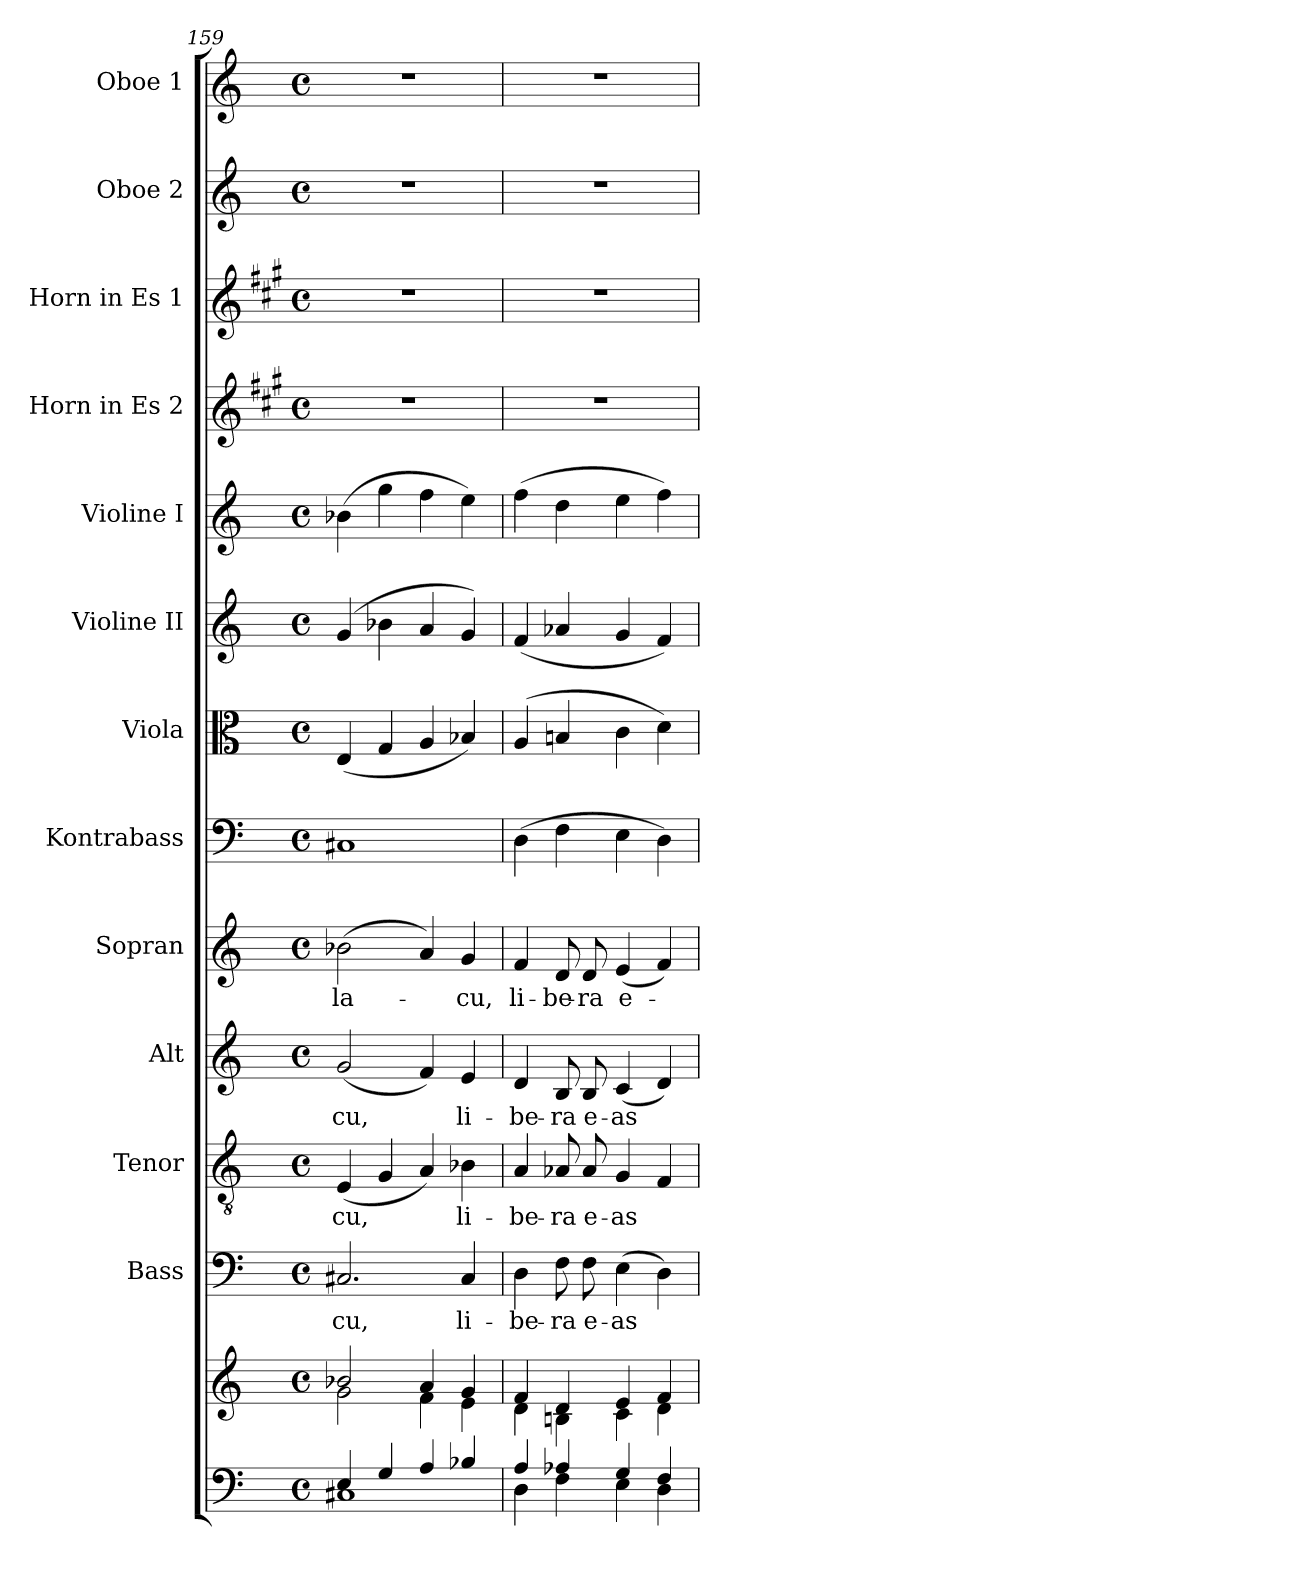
**kern	**kern	**kern	**text	**kern	**text	**kern	**text	**kern	**text	**kern	**kern	**kern	**kern	**kern	**kern	**kern	**kern
*part13	*part13	*part12	*part12	*part11	*part11	*part10	*part10	*part9	*part9	*part8	*part7	*part6	*part5	*part4	*part3	*part2	*part1
*staff14	*staff13	*staff12	*staff12	*staff11	*staff11	*staff10	*staff10	*staff9	*staff9	*staff8	*staff7	*staff6	*staff5	*staff4	*staff3	*staff2	*staff1
*	*	*I"Bass	*	*I"Tenor	*	*I"Alt	*	*I"Sopran	*	*I"Kontrabass	*I"Viola	*I"Violine II	*I"Violine I	*I"Horn in Es 2	*I"Horn in Es 1	*I"Oboe 2	*I"Oboe 1
*	*	*I'B.	*	*I'T.	*	*I'A.	*	*I'S.	*	*I'Kb.	*I'Vla.	*I'Vl. II	*I'Vl. I	*I'Hr. 2	*I'Hr. 1	*I'Ob. 2	*I'Ob. 1
*clefF4	*clefG2	*clefF4	*	*clefGv2	*	*clefG2	*	*clefG2	*	*clefF4	*clefC3	*clefG2	*clefG2	*clefG2	*clefG2	*clefG2	*clefG2
*	*	*	*	*	*	*	*	*	*	*ITrd7c12	*	*	*	*ITrd5c9	*ITrd5c9	*	*
*k[]	*k[]	*k[]	*	*k[]	*	*k[]	*	*k[]	*	*k[]	*k[]	*k[]	*k[]	*k[]	*k[]	*k[]	*k[]
*C:	*C:	*C:	*	*C:	*	*C:	*	*C:	*	*C:	*C:	*C:	*C:	*C:	*C:	*C:	*C:
*M4/4	*M4/4	*M4/4	*	*M4/4	*	*M4/4	*	*M4/4	*	*M4/4	*M4/4	*M4/4	*M4/4	*M4/4	*M4/4	*M4/4	*M4/4
*met(c)	*met(c)	*met(c)	*	*met(c)	*	*met(c)	*	*met(c)	*	*met(c)	*met(c)	*met(c)	*met(c)	*met(c)	*met(c)	*met(c)	*met(c)
=159	=159	=159	=159	=159	=159	=159	=159	=159	=159	=159	=159	=159	=159	=159	=159	=159	=159
*^	*^	*	*	*	*	*	*	*	*	*	*	*	*	*	*	*	*
!	!	!	!	!	!LO:LY:b	!	!LO:LY:b	!	!LO:LY:b	!	!LO:LY:b	!	!	!	!	!	!	!	!
4E/	1C#X	2b-X/	2g\	2.C#X/	-cu,	(<4E/	-cu,	(<2g/	-cu,	(>2b-X\	la-	1CC#X	(<4E/	(4g/	(>4b-X\	1r	1r	1r	1r
4G/	.	.	.	.	.	4G/	.	.	.	.	.	.	4G/	4b-X\	4gg\	.	.	.	.
4A/	.	4a/	4f\	.	.	4A/)	.	4f/)	.	4a/)	.	.	4A/	4a/	4ff\	.	.	.	.
!	!	!	!	!	!LO:LY:b	!	!LO:LY:b	!	!LO:LY:b	!	!LO:LY:b	!	!	!	!	!	!	!	!
4B-X/	.	4g/	4e\	4C#/	li-	4B-X\	li-	4e/	li-	4g/	-cu,	.	4B-X/)	4g/)	4ee\)	.	.	.	.
=160	=160	=160	=160	=160	=160	=160	=160	=160	=160	=160	=160	=160	=160	=160	=160	=160	=160	=160	=160
!	!	!	!	!	!LO:LY:b	!	!LO:LY:b	!	!LO:LY:b	!	!LO:LY:b	!	!	!	!	!	!	!	!
4A/	4D\	4f/	4d\	4D\	-be-	4A/	-be-	4d/	-be-	4f/	li-	(>4DD\	(4A/	(<4f/	(>4ff\	1r	1r	1r	1r
!	!	!	!	!	!LO:LY:b	!	!LO:LY:b	!	!LO:LY:b	!	!LO:LY:b	!	!	!	!	!	!	!	!
4A-X/	4F\	4d/	4Bn\	8F\	-ra	8A-X/	-ra	8B/	-ra	8d/	-be-	4FF\	4Bn/	4a-X/	4dd\	.	.	.	.
!	!	!	!	!	!LO:LY:b	!	!LO:LY:b	!	!LO:LY:b	!	!LO:LY:b	!	!	!	!	!	!	!	!
.	.	.	.	8F\	e-	8A-/	e-	8B/	e-	8d/	-ra	.	.	.	.	.	.	.	.
!	!	!	!	!	!LO:LY:b	!	!LO:LY:b	!	!LO:LY:b	!	!LO:LY:b	!	!	!	!	!	!	!	!
4G/	4E\	4e/	4c\	(>4E\	-as	4G/	-as	(<4c/	-as	(<4e/	e-	4EE\	4c\	4g/	4ee\	.	.	.	.
4F/	4D\	4f/	4d\	4D\)	.	4F/	.	4d/)	.	4f/)	.	4DD\)	4d\)	4f/)	4ff\)	.	.	.	.
*v	*v	*	*	*	*	*	*	*	*	*	*	*	*	*	*	*	*	*	*
*	*v	*v	*	*	*	*	*	*	*	*	*	*	*	*	*	*	*	*
=	=	=	=	=	=	=	=	=	=	=	=	=	=	=	=	=	=
*-	*-	*-	*-	*-	*-	*-	*-	*-	*-	*-	*-	*-	*-	*-	*-	*-	*-
